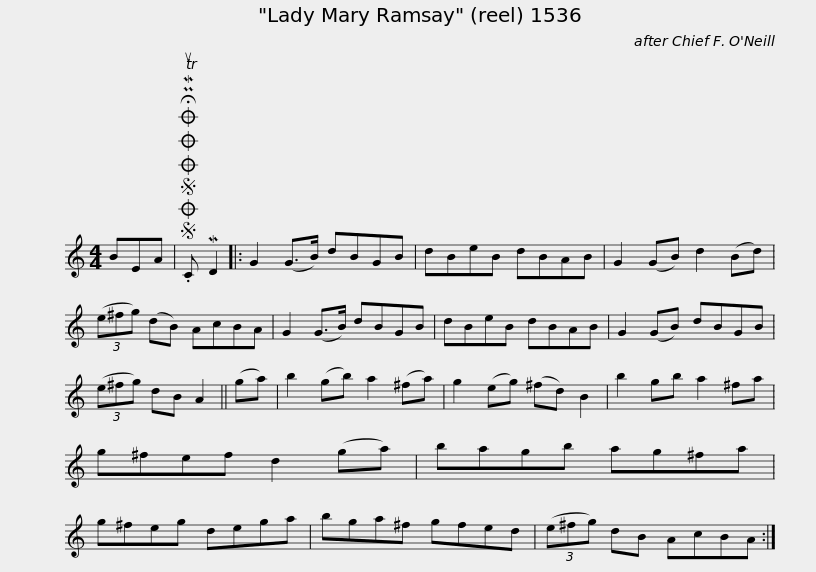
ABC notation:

X:1
L:1/8
M:4/4
I:linebreak $
K:C
V:1 treble
V:1
 BEA |SOSOOO .!fermata!PMTuC MD2 |: G2 (G>B) dBGB | dBeB dBAB | G2 (GB) d2 (Bd) | %5
 (3(e^fg) (dB) AcBA | G2 (G>B) dBGB |$ dBeB dBAB | G2 (GB) dBGB | (3(e^fg) dB A2 || %10
 (ga) | b2 (gb) a2 (^fa) | g2 (eg) (^fd) B2 | b2 gb a2 ^fa |$ g^fef d2 (ga) | %15
 bagb ag^fa | g^feg dega | bga^f gfed | (3(e^fg) dB AcBA :| %19
